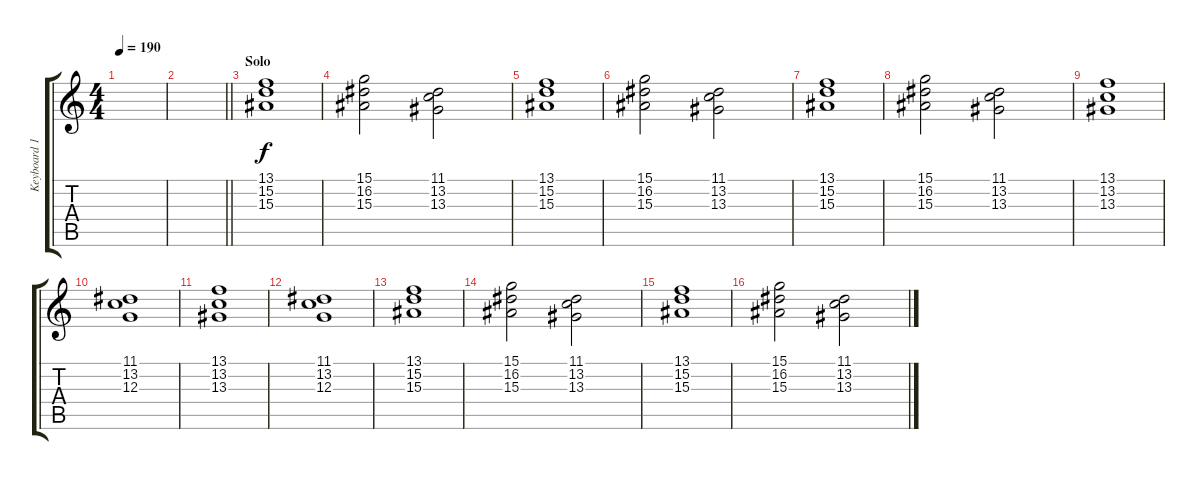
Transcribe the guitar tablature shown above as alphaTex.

\track ("Keyboard 1" "Keyboard 1") {instrument synthstrings1}
\staff {score tabs}
\tuning (E4 B3 G3 D3 A2 E2) {hide}
\ts (4 4)
\tempo 190
\clef g2
\ks c
|
\barLineRight lightlight
|
\section ("" "Solo")
(13.1 15.2 15.3).1 |
(15.1 16.2 15.3).2 (11.1 13.2 13.3).2 |
(13.1 15.2 15.3).1 |
(15.1 16.2 15.3).2 (11.1 13.2 13.3).2 |
(13.1 15.2 15.3).1 |
(15.1 16.2 15.3).2 (11.1 13.2 13.3).2 |
(13.1 13.2 13.3).1 |
(11.1 13.2 12.3).1 |
(13.1 13.2 13.3).1 |
(11.1 13.2 12.3).1 |
(13.1 15.2 15.3).1 |
(15.1 16.2 15.3).2 (11.1 13.2 13.3).2 |
(13.1 15.2 15.3).1 |
(15.1 16.2 15.3).2 (11.1 13.2 13.3).2
